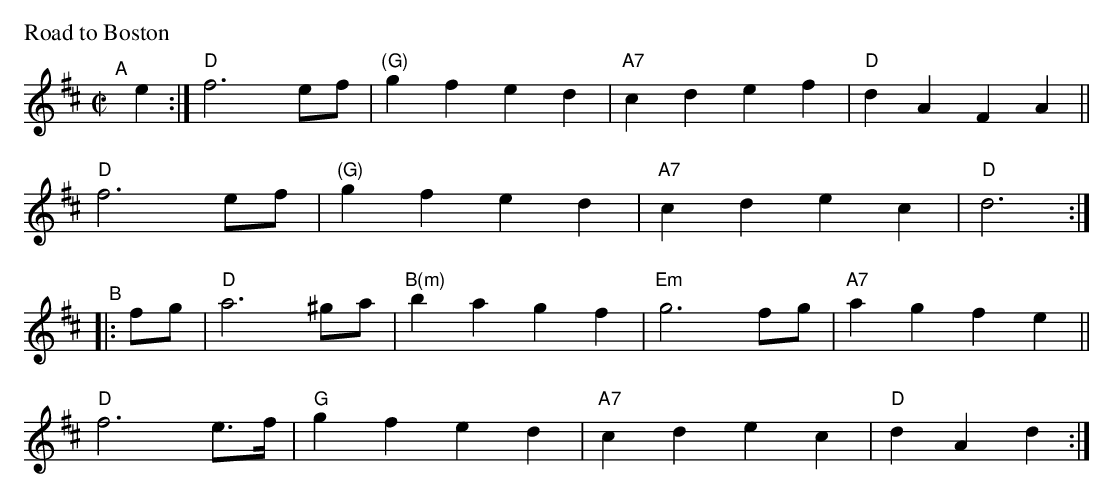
X:1
M: C|
L: 1/8
P: Road to Boston
K: D
"^A"[|]e2 :|\
"D"f6ef | "(G)"g2f2 e2d2 | "A7"c2d2 e2f2 | "D"d2A2 F2A2 ||
"D"f6ef | "(G)"g2f2 e2d2 | "A7"c2d2 e2c2 | "D"d6 :|
"^B"|: fg |\
"D"a6^ga | "B(m)"b2a2 g2f2 | "Em"g6fg | "A7"a2g2 f2e2 ||
"D"f6e>f | "G"g2f2 e2d2 | "A7"c2d2 e2c2 | "D"d2A2 d2 :|
